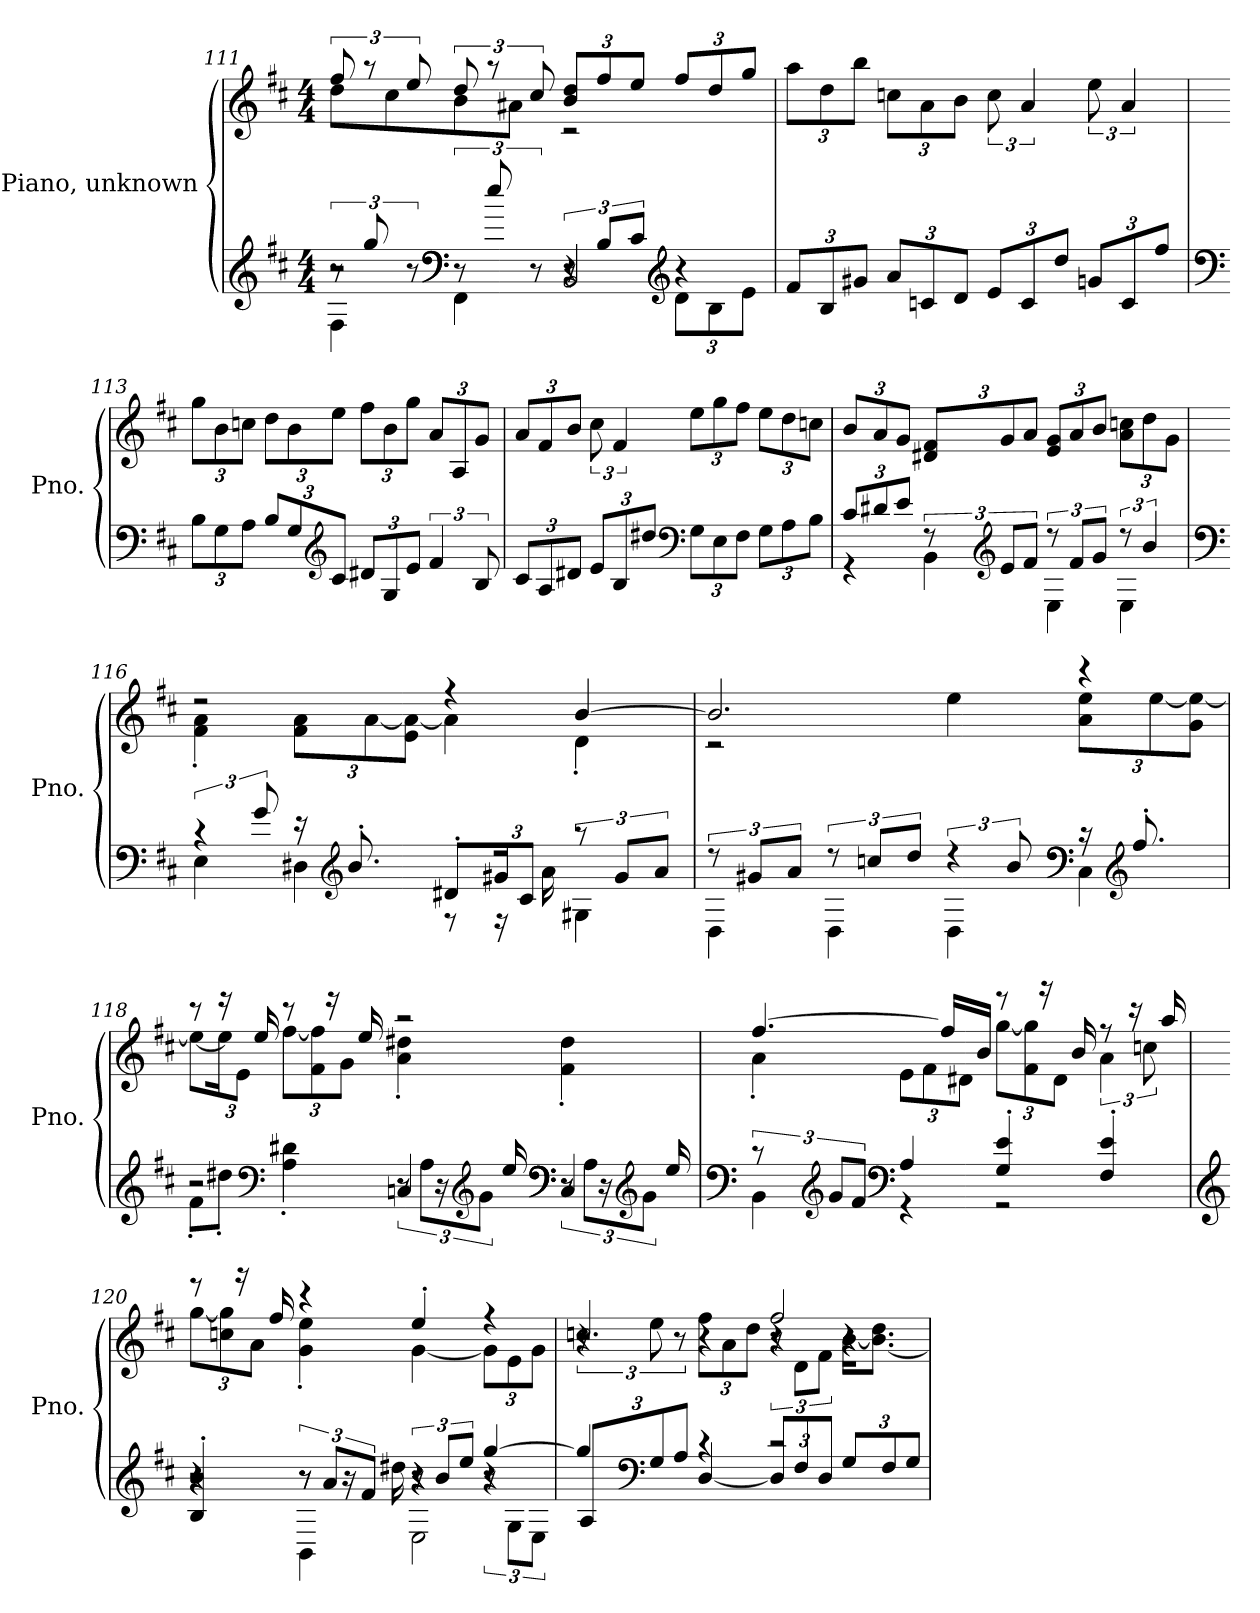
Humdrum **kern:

**kern	**kern
*part1	*part1
*staff2	*staff1
*I"Piano, unknown	*
*I'Pno.	*
*clefG2	*clefG2
*k[f#c#]	*k[f#c#]
*M4/4	*M4/4
=111	=111
*^	*^
*	*^	*	*
12r	4F#\	2r	12ff#/	8dd\L
12gg/	.	.	12r	.
.	.	.	.	8cc#\
12r	.	.	12ee/	.
*clefF4	*	*	*	*
12r	4FF#\	.	12dd/	8b\
12ee/	.	.	12r	.
.	.	.	.	8a#X\J
12r	.	.	12cc#/	.
*	*	*	*Xbrackettup	*
12r	4r	2BB/	12b/ 12dd/L	2r
12B/L	.	.	12ff#/	.
12c#/J	.	.	12ee/J	.
*clefG2	*	*	*	*
*	*Xbrackettup	*	*	*
4r	12d\L	.	12ff#/L	.
.	12B\	.	12dd/	.
.	12e\J	.	12gg/J	.
*v	*v	*v	*	*
*	*v	*v
!!LO:LB:g=z
=112	=112
12f#/L	12aa\L
12B/	12dd\
12g#X/J	12bb\J
12a/L	12ccn\L
12cn/	12a\
12d/J	12b\J
*	*brackettup
12e/L	12cc\
12c/	6a/
12dd/J	.
12gn/L	12ee\
12c/	6a/
12ff#/J	.
=113	=113
*clefF4	*
*	*Xbrackettup
12B\L	12gg\L
12G\	12b\
12A\J	12ccn\J
12B/L	12dd\L
12G/	12b\
*clefG2	*
12c#/J	12ee\J
12d#X/L	12ff#\L
12G/	12b\
12e/J	12gg\J
*brackettup	*
6f#/	12a/L
.	12A/
12B/	12g/J
!!LO:LB:g=z
=114	=114
*Xbrackettup	*
12c#/L	12a/L
12A/	12f#/
12d#X/J	12b/J
*	*brackettup
12e/L	12cc#\
12B/	6f#/
12dd#X/J	.
*clefF4	*
*	*Xbrackettup
12G\L	12ee\L
12E\	12gg\
12F#\J	12ff#\J
12G\L	12ee\L
12A\	12dd\
12B\J	12ccn\J
=115	=115
*^	*
12c#/L	4r	12b/L
12d#X/	.	12a/
12e/J	.	12g/J
*brackettup	*	*
12r	4BB\	12d#X/ 12f#/L
*clefG2	*	*
12e/L	.	12g/
12f#/J	.	12a/J
12r	4E\	12e/ 12g/L
12f#/L	.	12a/
12g/J	.	12b/J
12r	4E\	12a\ 12ccn\L
6b/	.	12dd\
.	.	12g\J
!!LO:LB:g=z
=116	=116	=116
*clefF4	*	*
*	*	*^
6r	4E\	2r	4f#\' 4a\'
12g/	.	.	.
16r	4D#X\	.	12f#\ 12a\L
*clefG2	*	*	*
8.b'/	.	.	.
.	.	.	[12a\
.	.	.	12e\ 12a\_J
8d#X'/L	8r	4r	4a\]
*Xbrackettup	*	*	*
24g#X/K	16r	.	.
12c#/J	.	.	.
.	16a\	.	.
*brackettup	*	*	*
12r	4G#X\	[4b/	4d'\
12g#/L	.	.	.
12a/J	.	.	.
=117	=117	=117	=117
12r	4D\	2.b/]	2r
12g#X/L	.	.	.
12a/J	.	.	.
12r	4D\	.	.
12ccn/L	.	.	.
12dd/J	.	.	.
6r	4D\	.	4ee\
12b/	.	.	.
*clefF4	*	*	*
16r	4C#\	4r	12a\ 12ee\L
*clefG2	*	*	*
8.ff#'/	.	.	.
.	.	.	[12ee\
.	.	.	12g\ 12ee\_J
!!LO:LB:g=z	!!
=118	=118	=118	=118
*	*^	*	*
2r	8f#'\L	2r	8r	8ee\L_
.	8dd#X'\J	.	16r	24ee\K]
.	.	.	.	12e\J
.	.	.	16ee/	.
*clefF4	*	*	*	*
.	4A\' 4d#X\'	.	8r	[12ff#\L
.	.	.	.	12f#\ 12ff#\]
.	.	.	16r	.
.	.	.	.	12g\J
.	.	.	16ee/	.
8r	12r	4Cn/	2r	4a\' 4dd#X\'
.	12A\L	.	.	.
16r	.	.	.	.
*clefG2	*	*	*	*
.	12g\J	.	.	.
16ee/	.	.	.	.
*clefF4	*	*	*	*
8r	12r	4C/	.	4f#\' 4dd#\'
.	12A\L	.	.	.
16r	.	.	.	.
*clefG2	*	*	*	*
.	12g\J	.	.	.
16ee/	.	.	.	.
*v	*v	*v	*	*
!!LO:LB:g=z	!!
=119	=119	=119
*clefF4	*	*
*^	*	*
12r	4BB\	[4.ff#/	4a'\
*clefG2	*	*	*
12g/L	.	.	.
12f#/J	.	.	.
*clefF4	*	*	*
4A/	4r	.	12e\L
.	.	.	12f#\
.	.	16ff#/LL]	.
.	.	.	12d#X\J
.	.	16b/JJ	.
4G/' 4e/'	2r	8r	[12gg\L
.	.	.	12f#\ 12gg\]
.	.	16r	.
.	.	.	12d#\J
.	.	16b/	.
*	*	*	*brackettup
4F#/' 4e/'	.	8r	6a\
.	.	16r	.
.	.	.	12ccn\
.	.	16aa/	.
*v	*v	*	*
=120	=120	=120
*clefG2	*	*
*^	*	*
*	*^	*	*
*	*	*^	*	*
*	*	*	*	*	*Xbrackettup
2r	4r	4B/' 4b/'	4r	8r	[12gg\L
.	.	.	.	.	12ccn\ 12gg\]
.	.	.	.	16r	.
.	.	.	.	.	12a\J
.	.	.	.	16ff#/	.
.	8r	12r	4BB\	4r	4g\' 4ee\'
.	.	12a/L	.	.	.
.	16r	.	.	.	.
.	.	12f#/J	.	.	.
.	16dd#X\	.	.	.	.
4r	4r	12r	2E\	4ee'/	[4g\
.	.	12b/L	.	.	.
.	.	12ee/J	.	.	.
[4gg/	12r	4r	.	4r	12g\L]
.	12G\L	.	.	.	12e\
.	12E\J	.	.	.	12g\J
*	*v	*v	*v	*	*
!!LO:PB:g=z
=121	=121	=121	=121
*	*Xbrackettup	*	*brackettup
*	*	*^	*^
4gg/]	12A/L	2r	12r	2.ccn/	4r
*clefF4	*	*	*	*	*
.	12G/	.	12ee\	.	.
.	12A/J	.	12r	.	.
*	*	*	*	*	*Xbrackettup
4r	[4D/	.	4r	.	12ff#\L
.	.	.	.	.	12a\
.	.	.	.	.	12dd\J
*	*	*	*	*	*brackettup
2r	12D/L]	2ff#/	4r	.	12r
.	12F#/	.	.	.	12d\L
.	12D/J	.	.	.	12f#\J
.	12G/L	.	[16b\KL	4r	4r
.	.	.	8.b\_ 8.dd\J	.	.
.	12F#/	.	.	.	.
.	12G/J	.	.	.	.
*v	*v	*	*	*	*
*	*v	*v	*v	*v
=	=
*-	*-
